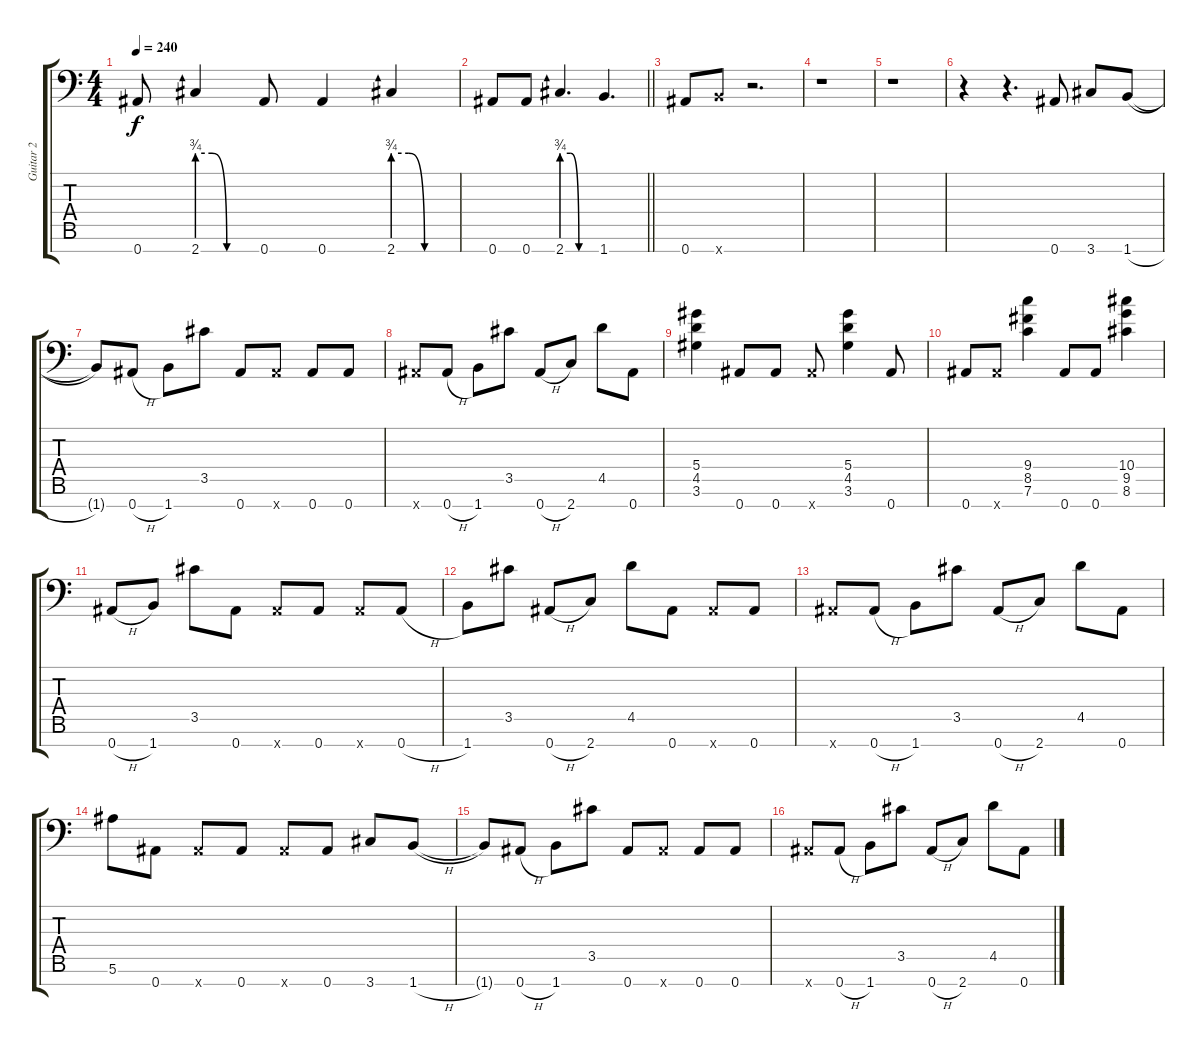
\track ("Guitar 2" "Guitar 2") {instrument overdrivenguitar}
\staff {score tabs}
\tuning (F4 C4 Ab3 Eb3 Bb2 F2 Bb1) {hide}
\ts (4 4)
\tempo 240
\clef f4
\ks c
0.7{t}.8{dy f} 2.7{be (custom 0 3 15 3 30 0 60 0)}.4 0.7.8 0.7.4 2.7{be (custom 0 3 15 3 30 0 60 0)}.4 |
\barLineRight lightlight
0.7.8 0.7.8 2.7{be (custom 0 3 15 3 30 0 60 0)}.4{d} 1.7.4{d} |
0.7.8 1.7{x}.8 r.2{d} |
r.1 |
r.1 |
r.4 r.4{d} 0.7.8 3.7.8 1.7{h}.8 |
1.7{t}.8 0.7{h}.8 1.7.8 3.5.8 0.7.8 0.7{x}.8 0.7.8 0.7.8 |
0.7{x}.8 0.7{h}.8 1.7.8 3.5.8 0.7{h}.8 2.7.8 4.5.8 0.7.8 |
(5.4 4.5 3.6).4 0.7.8 0.7.8 0.7{x}.8 (5.4 4.5 3.6).4 0.7.8 |
0.7.8 0.7{x}.8 (9.4 8.5 7.6).4 0.7.8 0.7.8 (10.4 9.5 8.6).4 |
0.7{h}.8 1.7.8 3.5.8 0.7.8 0.7{x}.8 0.7.8 0.7{x}.8 0.7{h}.8 |
1.7.8 3.5.8 0.7{h}.8 2.7.8 4.5.8 0.7.8 0.7{x}.8 0.7.8 |
0.7{x}.8 0.7{h}.8 1.7.8 3.5.8 0.7{h}.8 2.7.8 4.5.8 0.7.8 |
5.6.8 0.7.8 0.7{x}.8 0.7.8 0.7{x}.8 0.7.8 3.7.8 1.7{h}.8 |
1.7{t}.8 0.7{h}.8 1.7.8 3.5.8 0.7.8 0.7{x}.8 0.7.8 0.7.8 |
0.7{x}.8 0.7{h}.8 1.7.8 3.5.8 0.7{h}.8 2.7.8 4.5.8 0.7.8
